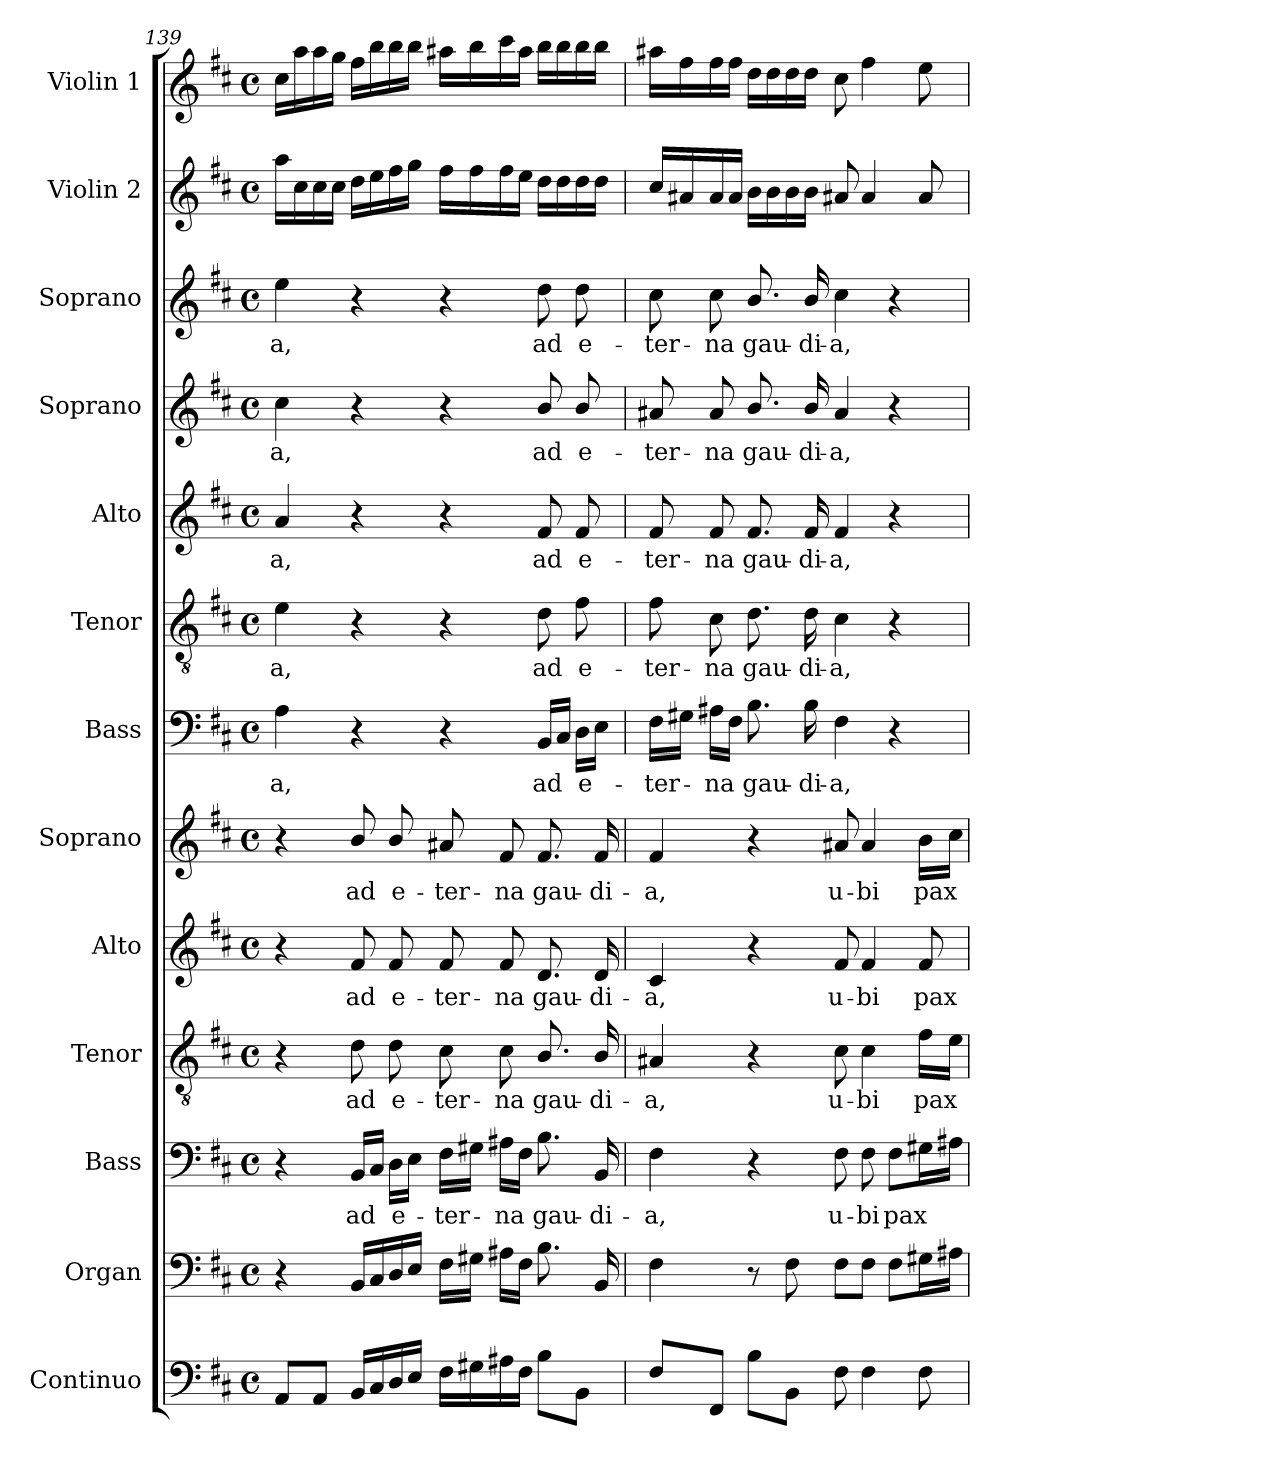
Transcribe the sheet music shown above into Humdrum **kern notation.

**kern	**kern	**kern	**text	**kern	**text	**kern	**text	**kern	**text	**kern	**text	**kern	**text	**kern	**text	**kern	**text	**kern	**text	**kern	**kern
*part13	*part12	*part11	*part11	*part10	*part10	*part9	*part9	*part8	*part8	*part7	*part7	*part6	*part6	*part5	*part5	*part4	*part4	*part3	*part3	*part2	*part1
*staff13	*staff12	*staff11	*staff11	*staff10	*staff10	*staff9	*staff9	*staff8	*staff8	*staff7	*staff7	*staff6	*staff6	*staff5	*staff5	*staff4	*staff4	*staff3	*staff3	*staff2	*staff1
*I"Continuo	*I"Organ	*I"Bass	*	*I"Tenor	*	*I"Alto	*	*I"Soprano	*	*I"Bass	*	*I"Tenor	*	*I"Alto	*	*I"Soprano	*	*I"Soprano	*	*I"Violin 2	*I"Violin 1
*I'Cont.	*I'Org.	*I'B.	*	*I'T.	*	*I'A.	*	*I'S.	*	*I'B.	*	*I'T.	*	*I'A.	*	*I'S.	*	*I'S.	*	*I'Vln. 2	*I'Vln. 1
*clefF4	*clefF4	*clefF4	*	*clefGv2	*	*clefG2	*	*clefG2	*	*clefF4	*	*clefGv2	*	*clefG2	*	*clefG2	*	*clefG2	*	*clefG2	*clefG2
*	*	*	*	*ITrd7c12	*	*	*	*	*	*	*	*ITrd7c12	*	*	*	*	*	*	*	*	*
*k[f#c#]	*k[f#c#]	*k[f#c#]	*	*k[f#c#]	*	*k[f#c#]	*	*k[f#c#]	*	*k[f#c#]	*	*k[f#c#]	*	*k[f#c#]	*	*k[f#c#]	*	*k[f#c#]	*	*k[f#c#]	*k[f#c#]
*D:	*D:	*D:	*	*D:	*	*D:	*	*D:	*	*D:	*	*D:	*	*D:	*	*D:	*	*D:	*	*D:	*D:
*M4/4	*M4/4	*M4/4	*	*M4/4	*	*M4/4	*	*M4/4	*	*M4/4	*	*M4/4	*	*M4/4	*	*M4/4	*	*M4/4	*	*M4/4	*M4/4
*met(c)	*met(c)	*met(c)	*	*met(c)	*	*met(c)	*	*met(c)	*	*met(c)	*	*met(c)	*	*met(c)	*	*met(c)	*	*met(c)	*	*met(c)	*met(c)
=139	=139	=139	=139	=139	=139	=139	=139	=139	=139	=139	=139	=139	=139	=139	=139	=139	=139	=139	=139	=139	=139
!	!	!	!	!	!	!	!	!	!	!	!LO:LY:b:color=#000000	!	!	!	!	!	!	!	!	!	!
!	!	!	!	!	!	!	!	!	!	!	!	!	!LO:LY:b:color=#000000	!	!	!	!	!	!	!	!
!	!	!	!	!	!	!	!	!	!	!	!	!	!	!	!LO:LY:b:color=#000000	!	!	!	!	!	!
!	!	!	!	!	!	!	!	!	!	!	!	!	!	!	!	!	!LO:LY:b:color=#000000	!	!	!	!
!	!	!	!	!	!	!	!	!	!	!	!	!	!	!	!	!	!	!	!LO:LY:b:color=#000000	!	!
8AAi/L	4r	4r	.	4r	.	4r	.	4r	.	4Ai\	-a,	4Ei\	-a,	4ai/	-a,	4cc#i\	-a,	4eei\	-a,	16aai\LL	16cc#i\LL
.	.	.	.	.	.	.	.	.	.	.	.	.	.	.	.	.	.	.	.	16cc#i\	16aai\
8AAi/J	.	.	.	.	.	.	.	.	.	.	.	.	.	.	.	.	.	.	.	16cc#i\	16aai\
.	.	.	.	.	.	.	.	.	.	.	.	.	.	.	.	.	.	.	.	16cc#i\JJ	16ggi\JJ
!	!	!	!LO:LY:b:color=#000000	!	!	!	!	!	!	!	!	!	!	!	!	!	!	!	!	!	!
!	!	!	!	!	!LO:LY:b:color=#000000	!	!	!	!	!	!	!	!	!	!	!	!	!	!	!	!
!	!	!	!	!	!	!	!LO:LY:b:color=#000000	!	!	!	!	!	!	!	!	!	!	!	!	!	!
!	!	!	!	!	!	!	!	!	!LO:LY:b:color=#000000	!	!	!	!	!	!	!	!	!	!	!	!
16BBi/LL	16BBi/LL	16BBi/LL	ad	8Di\	ad	8f#i/	ad	8bi/	ad	4r	.	4r	.	4r	.	4r	.	4r	.	16ddi\LL	16ff#i\LL
16C#i/	16C#i/	16C#i/JJ	.	.	.	.	.	.	.	.	.	.	.	.	.	.	.	.	.	16eei\	16bbi\
!	!	!	!LO:LY:b:color=#000000	!	!	!	!	!	!	!	!	!	!	!	!	!	!	!	!	!	!
!	!	!	!	!	!LO:LY:b:color=#000000	!	!	!	!	!	!	!	!	!	!	!	!	!	!	!	!
!	!	!	!	!	!	!	!LO:LY:b:color=#000000	!	!	!	!	!	!	!	!	!	!	!	!	!	!
!	!	!	!	!	!	!	!	!	!LO:LY:b:color=#000000	!	!	!	!	!	!	!	!	!	!	!	!
16Di/	16Di/	16Di\LL	e-	8Di\	e-	8f#i/	e-	8bi/	e-	.	.	.	.	.	.	.	.	.	.	16ff#i\	16bbi\
16Ei/JJ	16Ei/JJ	16Ei\JJ	.	.	.	.	.	.	.	.	.	.	.	.	.	.	.	.	.	16ggi\JJ	16bbi\JJ
!	!	!	!LO:LY:b:color=#000000	!	!	!	!	!	!	!	!	!	!	!	!	!	!	!	!	!	!
!	!	!	!	!	!LO:LY:b:color=#000000	!	!	!	!	!	!	!	!	!	!	!	!	!	!	!	!
!	!	!	!	!	!	!	!LO:LY:b:color=#000000	!	!	!	!	!	!	!	!	!	!	!	!	!	!
!	!	!	!	!	!	!	!	!	!LO:LY:b:color=#000000	!	!	!	!	!	!	!	!	!	!	!	!
16F#i\LL	16F#i\LL	16F#i\LL	-ter-	8C#i\	-ter-	8f#i/	-ter-	8a#Xi/	-ter-	4r	.	4r	.	4r	.	4r	.	4r	.	16ff#i\LL	16aa#Xi\LL
16G#Xi\	16G#Xi\JJ	16G#Xi\JJ	.	.	.	.	.	.	.	.	.	.	.	.	.	.	.	.	.	16ff#i\	16bbi\
!	!	!	!LO:LY:b:color=#000000	!	!	!	!	!	!	!	!	!	!	!	!	!	!	!	!	!	!
!	!	!	!	!	!LO:LY:b:color=#000000	!	!	!	!	!	!	!	!	!	!	!	!	!	!	!	!
!	!	!	!	!	!	!	!LO:LY:b:color=#000000	!	!	!	!	!	!	!	!	!	!	!	!	!	!
!	!	!	!	!	!	!	!	!	!LO:LY:b:color=#000000	!	!	!	!	!	!	!	!	!	!	!	!
16A#Xi\	16A#Xi\LL	16A#Xi\LL	-na	8C#i\	-na	8f#i/	-na	8f#i/	-na	.	.	.	.	.	.	.	.	.	.	16ff#i\	16ccc#i\
16F#i\JJ	16F#i\JJ	16F#i\JJ	.	.	.	.	.	.	.	.	.	.	.	.	.	.	.	.	.	16eei\JJ	16aa#i\JJ
!	!	!	!LO:LY:b:color=#000000	!	!	!	!	!	!	!	!	!	!	!	!	!	!	!	!	!	!
!	!	!	!	!	!LO:LY:b:color=#000000	!	!	!	!	!	!	!	!	!	!	!	!	!	!	!	!
!	!	!	!	!	!	!	!LO:LY:b:color=#000000	!	!	!	!	!	!	!	!	!	!	!	!	!	!
!	!	!	!	!	!	!	!	!	!LO:LY:b:color=#000000	!	!	!	!	!	!	!	!	!	!	!	!
!	!	!	!	!	!	!	!	!	!	!	!LO:LY:b:color=#000000	!	!	!	!	!	!	!	!	!	!
!	!	!	!	!	!	!	!	!	!	!	!	!	!LO:LY:b:color=#000000	!	!	!	!	!	!	!	!
!	!	!	!	!	!	!	!	!	!	!	!	!	!	!	!LO:LY:b:color=#000000	!	!	!	!	!	!
!	!	!	!	!	!	!	!	!	!	!	!	!	!	!	!	!	!LO:LY:b:color=#000000	!	!	!	!
!	!	!	!	!	!	!	!	!	!	!	!	!	!	!	!	!	!	!	!LO:LY:b:color=#000000	!	!
8Bi\L	8.Bi\	8.Bi\	gau-	8.BBi/	gau-	8.di/	gau-	8.f#i/	gau-	16BBi/LL	ad	8Di\	ad	8f#i/	ad	8bi/	ad	8ddi\	ad	16ddi\LL	16bbi\LL
.	.	.	.	.	.	.	.	.	.	16C#i/JJ	.	.	.	.	.	.	.	.	.	16ddi\	16bbi\
!	!	!	!	!	!	!	!	!	!	!	!LO:LY:b:color=#000000	!	!	!	!	!	!	!	!	!	!
!	!	!	!	!	!	!	!	!	!	!	!	!	!LO:LY:b:color=#000000	!	!	!	!	!	!	!	!
!	!	!	!	!	!	!	!	!	!	!	!	!	!	!	!LO:LY:b:color=#000000	!	!	!	!	!	!
!	!	!	!	!	!	!	!	!	!	!	!	!	!	!	!	!	!LO:LY:b:color=#000000	!	!	!	!
!	!	!	!	!	!	!	!	!	!	!	!	!	!	!	!	!	!	!	!LO:LY:b:color=#000000	!	!
8BBi\J	.	.	.	.	.	.	.	.	.	16Di\LL	e-	8F#i\	e-	8f#i/	e-	8bi/	e-	8ddi\	e-	16ddi\	16bbi\
!	!	!	!LO:LY:b:color=#000000	!	!	!	!	!	!	!	!	!	!	!	!	!	!	!	!	!	!
!	!	!	!	!	!LO:LY:b:color=#000000	!	!	!	!	!	!	!	!	!	!	!	!	!	!	!	!
!	!	!	!	!	!	!	!LO:LY:b:color=#000000	!	!	!	!	!	!	!	!	!	!	!	!	!	!
!	!	!	!	!	!	!	!	!	!LO:LY:b:color=#000000	!	!	!	!	!	!	!	!	!	!	!	!
.	16BBi/	16BBi/	-di-	16BBi/	-di-	16di/	-di-	16f#i/	-di-	16Ei\JJ	.	.	.	.	.	.	.	.	.	16ddi\JJ	16bbi\JJ
=140	=140	=140	=140	=140	=140	=140	=140	=140	=140	=140	=140	=140	=140	=140	=140	=140	=140	=140	=140	=140	=140
!	!	!	!LO:LY:b:color=#000000	!	!	!	!	!	!	!	!	!	!	!	!	!	!	!	!	!	!
!	!	!	!	!	!LO:LY:b:color=#000000	!	!	!	!	!	!	!	!	!	!	!	!	!	!	!	!
!	!	!	!	!	!	!	!LO:LY:b:color=#000000	!	!	!	!	!	!	!	!	!	!	!	!	!	!
!	!	!	!	!	!	!	!	!	!LO:LY:b:color=#000000	!	!	!	!	!	!	!	!	!	!	!	!
!	!	!	!	!	!	!	!	!	!	!	!LO:LY:b:color=#000000	!	!	!	!	!	!	!	!	!	!
!	!	!	!	!	!	!	!	!	!	!	!	!	!LO:LY:b:color=#000000	!	!	!	!	!	!	!	!
!	!	!	!	!	!	!	!	!	!	!	!	!	!	!	!LO:LY:b:color=#000000	!	!	!	!	!	!
!	!	!	!	!	!	!	!	!	!	!	!	!	!	!	!	!	!LO:LY:b:color=#000000	!	!	!	!
!	!	!	!	!	!	!	!	!	!	!	!	!	!	!	!	!	!	!	!LO:LY:b:color=#000000	!	!
8F#i/L	4F#i\	4F#i\	-a,	4AA#Xi/	-a,	4c#i/	-a,	4f#i/	-a,	16F#i\LL	-ter-	8F#i\	-ter-	8f#i/	-ter-	8a#Xi/	-ter-	8cc#i\	-ter-	16cc#i/LL	16aa#Xi\LL
.	.	.	.	.	.	.	.	.	.	16G#Xi\JJ	.	.	.	.	.	.	.	.	.	16a#Xi/	16ff#i\
!	!	!	!	!	!	!	!	!	!	!	!LO:LY:b:color=#000000	!	!	!	!	!	!	!	!	!	!
!	!	!	!	!	!	!	!	!	!	!	!	!	!LO:LY:b:color=#000000	!	!	!	!	!	!	!	!
!	!	!	!	!	!	!	!	!	!	!	!	!	!	!	!LO:LY:b:color=#000000	!	!	!	!	!	!
!	!	!	!	!	!	!	!	!	!	!	!	!	!	!	!	!	!LO:LY:b:color=#000000	!	!	!	!
!	!	!	!	!	!	!	!	!	!	!	!	!	!	!	!	!	!	!	!LO:LY:b:color=#000000	!	!
8FF#i/J	.	.	.	.	.	.	.	.	.	16A#Xi\LL	-na	8C#i\	-na	8f#i/	-na	8a#i/	-na	8cc#i\	-na	16a#i/	16ff#i\
.	.	.	.	.	.	.	.	.	.	16F#i\JJ	.	.	.	.	.	.	.	.	.	16a#i/JJ	16ff#i\JJ
!	!	!	!	!	!	!	!	!	!	!	!LO:LY:b:color=#000000	!	!	!	!	!	!	!	!	!	!
!	!	!	!	!	!	!	!	!	!	!	!	!	!LO:LY:b:color=#000000	!	!	!	!	!	!	!	!
!	!	!	!	!	!	!	!	!	!	!	!	!	!	!	!LO:LY:b:color=#000000	!	!	!	!	!	!
!	!	!	!	!	!	!	!	!	!	!	!	!	!	!	!	!	!LO:LY:b:color=#000000	!	!	!	!
!	!	!	!	!	!	!	!	!	!	!	!	!	!	!	!	!	!	!	!LO:LY:b:color=#000000	!	!
8Bi\L	8r	4r	.	4r	.	4r	.	4r	.	8.Bi\	gau-	8.Di\	gau-	8.f#i/	gau-	8.bi/	gau-	8.bi/	gau-	16bi\LL	16ddi\LL
.	.	.	.	.	.	.	.	.	.	.	.	.	.	.	.	.	.	.	.	16bi\	16ddi\
8BBi\J	8F#i\	.	.	.	.	.	.	.	.	.	.	.	.	.	.	.	.	.	.	16bi\	16ddi\
!	!	!	!	!	!	!	!	!	!	!	!LO:LY:b:color=#000000	!	!	!	!	!	!	!	!	!	!
!	!	!	!	!	!	!	!	!	!	!	!	!	!LO:LY:b:color=#000000	!	!	!	!	!	!	!	!
!	!	!	!	!	!	!	!	!	!	!	!	!	!	!	!LO:LY:b:color=#000000	!	!	!	!	!	!
!	!	!	!	!	!	!	!	!	!	!	!	!	!	!	!	!	!LO:LY:b:color=#000000	!	!	!	!
!	!	!	!	!	!	!	!	!	!	!	!	!	!	!	!	!	!	!	!LO:LY:b:color=#000000	!	!
.	.	.	.	.	.	.	.	.	.	16Bi\	-di-	16Di\	-di-	16f#i/	-di-	16bi/	-di-	16bi/	-di-	16bi\JJ	16ddi\JJ
!	!	!	!LO:LY:b:color=#000000	!	!	!	!	!	!	!	!	!	!	!	!	!	!	!	!	!	!
!	!	!	!	!	!LO:LY:b:color=#000000	!	!	!	!	!	!	!	!	!	!	!	!	!	!	!	!
!	!	!	!	!	!	!	!LO:LY:b:color=#000000	!	!	!	!	!	!	!	!	!	!	!	!	!	!
!	!	!	!	!	!	!	!	!	!LO:LY:b:color=#000000	!	!	!	!	!	!	!	!	!	!	!	!
!	!	!	!	!	!	!	!	!	!	!	!LO:LY:b:color=#000000	!	!	!	!	!	!	!	!	!	!
!	!	!	!	!	!	!	!	!	!	!	!	!	!LO:LY:b:color=#000000	!	!	!	!	!	!	!	!
!	!	!	!	!	!	!	!	!	!	!	!	!	!	!	!LO:LY:b:color=#000000	!	!	!	!	!	!
!	!	!	!	!	!	!	!	!	!	!	!	!	!	!	!	!	!LO:LY:b:color=#000000	!	!	!	!
!	!	!	!	!	!	!	!	!	!	!	!	!	!	!	!	!	!	!	!LO:LY:b:color=#000000	!	!
8F#i\	8F#i\L	8F#i\	u-	8C#i\	u-	8f#i/	u-	8a#Xi/	u-	4F#i\	-a,	4C#i\	-a,	4f#i/	-a,	4a#i/	-a,	4cc#i\	-a,	8a#Xi/	8cc#i\
!	!	!	!LO:LY:b:color=#000000	!	!	!	!	!	!	!	!	!	!	!	!	!	!	!	!	!	!
!	!	!	!	!	!LO:LY:b:color=#000000	!	!	!	!	!	!	!	!	!	!	!	!	!	!	!	!
!	!	!	!	!	!	!	!LO:LY:b:color=#000000	!	!	!	!	!	!	!	!	!	!	!	!	!	!
!	!	!	!	!	!	!	!	!	!LO:LY:b:color=#000000	!	!	!	!	!	!	!	!	!	!	!	!
4F#i\	8F#i\J	8F#i\	-bi	4C#i\	-bi	4f#i/	-bi	4a#i/	-bi	.	.	.	.	.	.	.	.	.	.	4a#i/	4ff#i\
!	!	!	!LO:LY:b:color=#000000	!	!	!	!	!	!	!	!	!	!	!	!	!	!	!	!	!	!
.	8F#i\L	8F#i\L	pax	.	.	.	.	.	.	4r	.	4r	.	4r	.	4r	.	4r	.	.	.
!	!	!	!	!	!LO:LY:b:color=#000000	!	!	!	!	!	!	!	!	!	!	!	!	!	!	!	!
!	!	!	!	!	!	!	!LO:LY:b:color=#000000	!	!	!	!	!	!	!	!	!	!	!	!	!	!
!	!	!	!	!	!	!	!	!	!LO:LY:b:color=#000000	!	!	!	!	!	!	!	!	!	!	!	!
8F#i\	16G#Xi\L	16G#Xi\L	.	16F#i\LL	pax	8f#i/	pax	16bi\LL	pax	.	.	.	.	.	.	.	.	.	.	8a#i/	8eei\
.	16A#Xi\JJ	16A#Xi\JJ	.	16Ei\JJ	.	.	.	16cc#i\JJ	.	.	.	.	.	.	.	.	.	.	.	.	.
=	=	=	=	=	=	=	=	=	=	=	=	=	=	=	=	=	=	=	=	=	=
*-	*-	*-	*-	*-	*-	*-	*-	*-	*-	*-	*-	*-	*-	*-	*-	*-	*-	*-	*-	*-	*-
